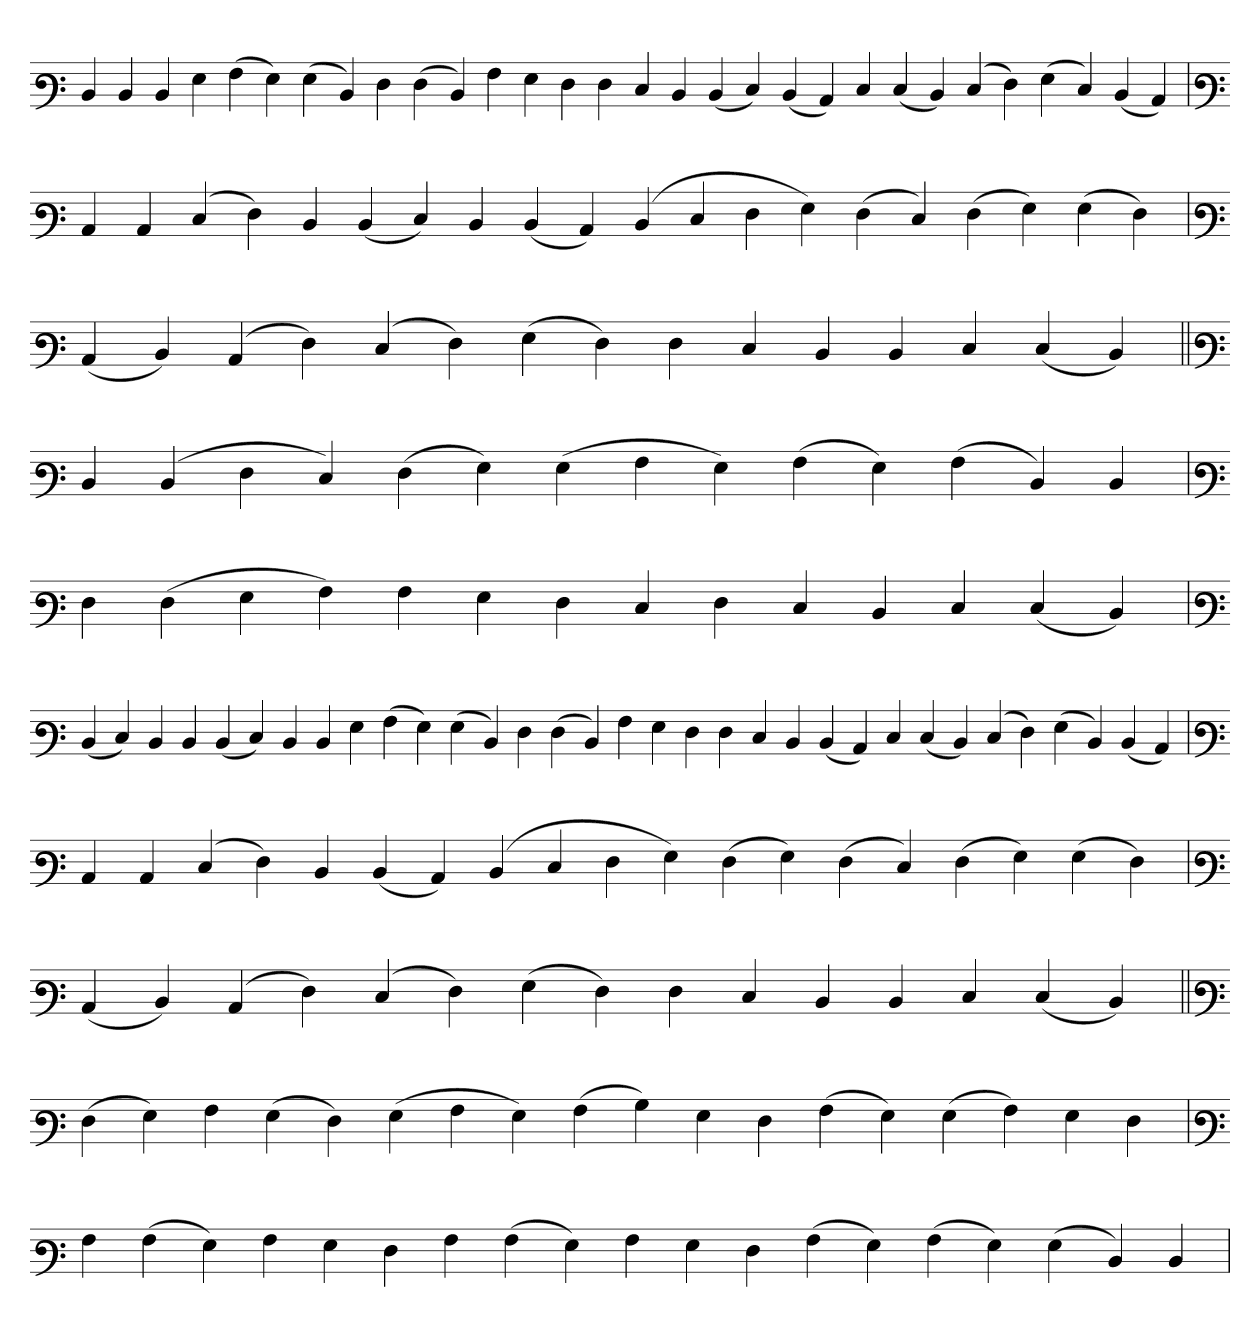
**kern
*part1
*staff1
*clefF3
=
4D
4D
4D
4G
(4A
4G)
(4G
4D)
4F
(4F
4D)
4A
4G
4F
4F
4E
4D
(4D
4E)
(4D
4C)
4E
(4E
4D)
(4E
4F)
(4G
4E)
(4D
4C)
=
*clefF3
4C
4C
(4E
4F)
4D
(4D
4E)
4D
(4D
4C)
(4D
4E
4F
4G)
(4F
4E)
(4F
4G)
(4G
4F)
='
*clefF3
(4C
4D)
(4C
4F)
(4E
4F)
(4G
4F)
4F
4E
4D
4D
4E
(4E
4D)
=||
*clefF3
4D
(4D
4F
4E)
(4F
4G)
(4G
4A
4G)
(4A
4G)
(4A
4D)
4D
=`
*clefF3
4F
(4F
4G
4A)
4A
4G
4F
4E
4F
4E
4D
4E
(4E
4D)
='
*clefF3
(4D
4E)
4D
4D
(4D
4E)
4D
4D
4G
(4A
4G)
(4G
4D)
4F
(4F
4D)
4A
4G
4F
4F
4E
4D
(4D
4C)
4E
(4E
4D)
(4E
4F)
(4G
4D)
(4D
4C)
=
*clefF3
4C
4C
(4E
4F)
4D
(4D
4C)
(4D
4E
4F
4G)
(4F
4G)
(4F
4E)
(4F
4G)
(4G
4F)
='
*clefF3
(4C
4D)
(4C
4F)
(4E
4F)
(4G
4F)
4F
4E
4D
4D
4E
(4E
4D)
=||
*clefF3
(4F
4G)
4A
(4G
4F)
(4G
4A
4G)
(4A
4B)
4G
4F
(4A
4G)
(4G
4A)
4G
4F
=`
*clefF3
4A
(4A
4G)
4A
4G
4F
4A
(4A
4G)
4A
4G
4F
(4A
4G)
(4A
4G)
(4G
4D)
4D
='
*-
